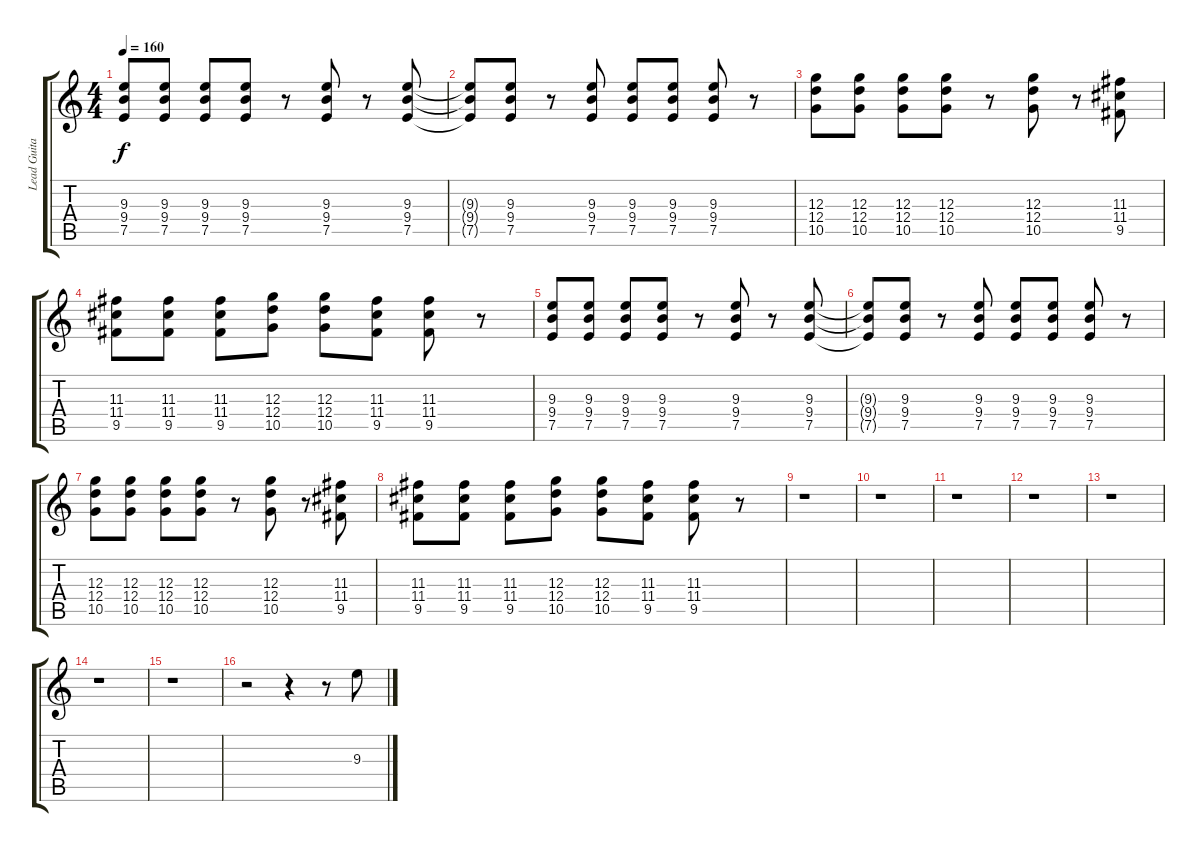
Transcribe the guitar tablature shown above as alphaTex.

\track ("Lead Guitar" "Lead Guita") {instrument overdrivenguitar}
\staff {score tabs}
\tuning (E4 B3 G3 D3 A2 E2) {hide}
\ts (4 4)
\tempo 160
\clef g2
\ks c
(9.3 9.4 7.5).8{dy f} (9.3 9.4 7.5).8 (9.3 9.4 7.5).8 (9.3 9.4 7.5).8 r.8 (9.3 9.4 7.5).8 r.8 (9.3 9.4 7.5).8 |
(9.3{t} 9.4{t} 7.5{t}).8 (9.3 9.4 7.5).8 r.8 (9.3 9.4 7.5).8 (9.3 9.4 7.5).8 (9.3 9.4 7.5).8 (9.3 9.4 7.5).8 r.8 |
(12.3 12.4 10.5).8 (12.3 12.4 10.5).8 (12.3 12.4 10.5).8 (12.3 12.4 10.5).8 r.8 (12.3 12.4 10.5).8 r.8 (11.3 11.4 9.5).8 |
(11.3 11.4 9.5).8 (11.3 11.4 9.5).8 (11.3 11.4 9.5).8 (12.3 12.4 10.5).8 (12.3 12.4 10.5).8 (11.3 11.4 9.5).8 (11.3 11.4 9.5).8 r.8 |
(9.3 9.4 7.5).8 (9.3 9.4 7.5).8 (9.3 9.4 7.5).8 (9.3 9.4 7.5).8 r.8 (9.3 9.4 7.5).8 r.8 (9.3 9.4 7.5).8 |
(9.3{t} 9.4{t} 7.5{t}).8 (9.3 9.4 7.5).8 r.8 (9.3 9.4 7.5).8 (9.3 9.4 7.5).8 (9.3 9.4 7.5).8 (9.3 9.4 7.5).8 r.8 |
(12.3 12.4 10.5).8 (12.3 12.4 10.5).8 (12.3 12.4 10.5).8 (12.3 12.4 10.5).8 r.8 (12.3 12.4 10.5).8 r.8 (11.3 11.4 9.5).8 |
(11.3 11.4 9.5).8 (11.3 11.4 9.5).8 (11.3 11.4 9.5).8 (12.3 12.4 10.5).8 (12.3 12.4 10.5).8 (11.3 11.4 9.5).8 (11.3 11.4 9.5).8 r.8 |
r.1 |
r.1 |
r.1 |
r.1 |
r.1 |
r.1 |
r.1 |
r.2 r.4 r.8 9.3.8
